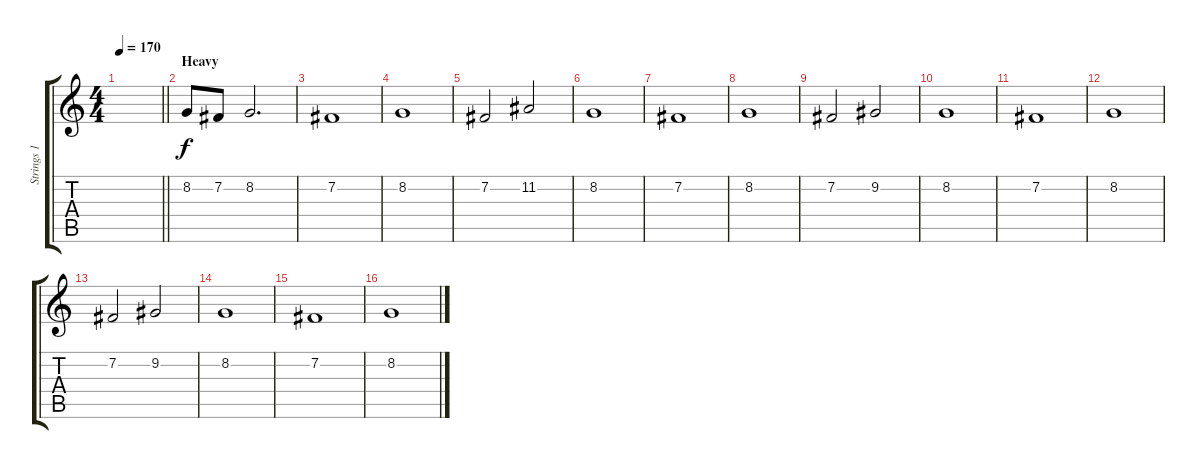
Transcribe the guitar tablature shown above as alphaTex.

\track ("Strings 1" "Strings 1") {instrument stringensemble1}
\staff {score tabs}
\tuning (E4 B3 G3 D3 A2 E2) {hide}
\ts (4 4)
\tempo 170
\clef g2
\barLineRight lightlight
\ks c
|
\section ("" "Heavy")
8.2.8 7.2.8 8.2.2{d} |
7.2.1 |
8.2.1 |
7.2.2 11.2.2 |
8.2.1 |
7.2.1 |
8.2.1 |
7.2.2 9.2.2 |
8.2.1 |
7.2.1 |
8.2.1 |
7.2.2 9.2.2 |
8.2.1 |
7.2.1 |
8.2.1
